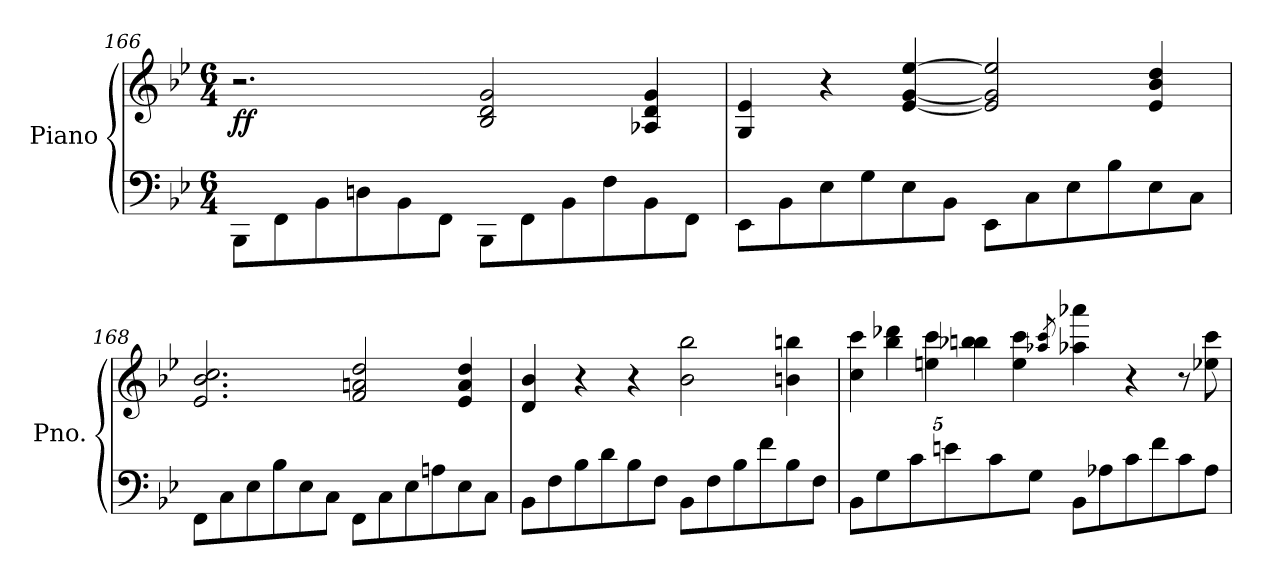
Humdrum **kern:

**kern	**kern	**dynam
*part1	*part1	*part1
*staff2	*staff1	*staff1/2
*I"Piano	*	*
*I'Pno.	*	*
*clefF4	*clefG2	*
*k[b-e-]	*k[b-e-]	*
*M6/4	*M6/4	*
*MM180	*MM180	*
=166	=166	=166
!	!	!LO:DY:b
8BBB-\L	2.r	ff
8FF\	.	.
8BB-\	.	.
8Dn\	.	.
8BB-\	.	.
8FF\J	.	.
8BBB-\L	2B-/ 2d/ 2g/	.
8FF\	.	.
8BB-\	.	.
8F\	.	.
8BB-\	4A-X/ 4d/ 4g/	.
8FF\J	.	.
=167	=167	=167
8EE-\L	4G/ 4e-/	.
8BB-\	.	.
8E-\	4r	.
8G\	.	.
8E-\	[4e-/ [4g/ [4ee-/	.
8BB-\J	.	.
8EE-\L	2e-/] 2g/] 2ee-/]	.
8C\	.	.
8E-\	.	.
8B-\	.	.
8E-\	4e-/ 4b-/ 4dd/	.
8C\J	.	.
=168	=168	=168
8FF\L	2.e-/ 2.b-/ 2.cc/	.
8C\	.	.
8E-\	.	.
8B-\	.	.
8E-\	.	.
8C\J	.	.
8FF\L	2f/ 2an/ 2dd/	.
8C\	.	.
8E-\	.	.
8An\	.	.
8E-\	4e-/ 4a/ 4dd/	.
8C\J	.	.
!!LO:LB:g=z
=169	=169	=169
8BB-\L	4d/ 4b-/	.
8F\	.	.
8B-\	4r	.
8d\	.	.
8B-\	4r	.
8F\J	.	.
8BB-\L	2b-\ 2bb-\	.
8F\	.	.
8B-\	.	.
8f\	.	.
8B-\	4bn\ 4bbn\	.
8F\J	.	.
=170	=170	=170
*	*Xbrackettup	*
8BB-\L	20%3cc\ 20%3ccc\	.
8G\	.	.
.	20%3bb-\ 20%3ddd-X\	.
8c\	.	.
.	20%3een\ 20%3ccc\	.
8en\	.	.
.	20%3bb-X\ 20%3bbn\	.
8c\	.	.
.	20%3ee\ 20%3ccc\	.
8G\J	.	.
.	8qaa-X/ 8qccc/	.
8BB-\L	4aa-\ 4aaa-X\	.
8A-X\	.	.
8c\	4r	.
8f\	.	.
8c\	8r	.
8A-\J	8ee-X\ 8ccc\	.
=	=	=
*-	*-	*-
